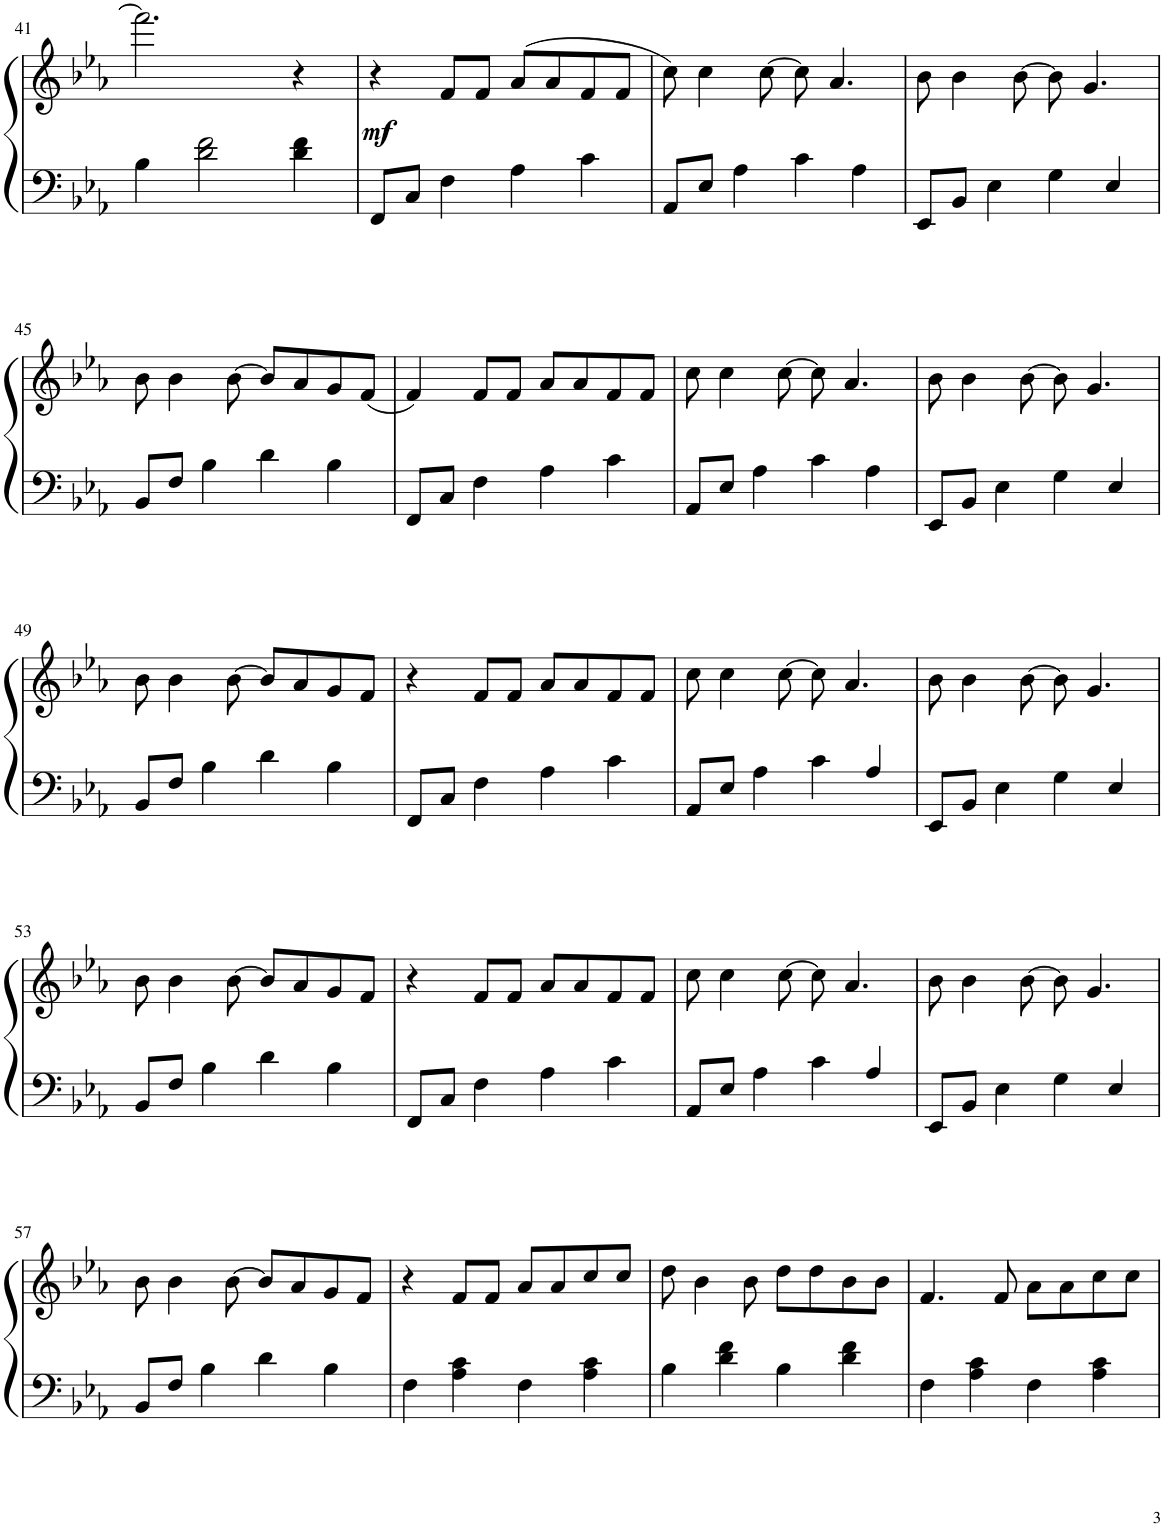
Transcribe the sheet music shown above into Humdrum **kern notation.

**kern	**kern	**dynam
*part1	*part1	*part1
*staff2	*staff1	*staff1/2
*I"Piano	*	*
*I'Pno	*	*
!!LO:PB:g=z
*clefF4	*clefG2	*
*k[b-e-a-]	*k[b-e-a-]	*
*M4/4	*M4/4	*
=41	=41	=41
4B-\	2.fff\]	.
2d\ 2f\	.	.
4d\ 4f\	4r	.
=42	=42	=42
!	!	!LO:DY:b
8FF/L	4r	mf
8C/J	.	.
4F\	8f/L	.
.	8f/J	.
4A-\	(>8a-/L	.
.	8a-/	.
4c\	8f/	.
.	8f/J	.
=43	=43	=43
8AA-/L	8cc\)	.
8E-/J	4cc\	.
4A-\	.	.
.	[>8cc\	.
4c\	8cc\]	.
.	4.a-/	.
4A-\	.	.
=44	=44	=44
8EE-/L	8b-\	.
8BB-/J	4b-\	.
4E-\	.	.
.	[>8b-\	.
4G\	8b-\]	.
.	4.g/	.
4E-/	.	.
!!LO:LB:g=z
=45	=45	=45
8BB-/L	8b-\	.
8F/J	4b-\	.
4B-\	.	.
.	[>8b-\	.
4d\	8b-/L]	.
.	8a-/	.
4B-\	8g/	.
.	(<8f/J	.
=46	=46	=46
8FF/L	4f/)	.
8C/J	.	.
4F\	8f/L	.
.	8f/J	.
4A-\	8a-/L	.
.	8a-/	.
4c\	8f/	.
.	8f/J	.
=47	=47	=47
8AA-/L	8cc\	.
8E-/J	4cc\	.
4A-\	.	.
.	[>8cc\	.
4c\	8cc\]	.
.	4.a-/	.
4A-\	.	.
=48	=48	=48
8EE-/L	8b-\	.
8BB-/J	4b-\	.
4E-\	.	.
.	[>8b-\	.
4G\	8b-\]	.
.	4.g/	.
4E-/	.	.
!!LO:LB:g=z
=49	=49	=49
8BB-/L	8b-\	.
8F/J	4b-\	.
4B-\	.	.
.	[>8b-\	.
4d\	8b-/L]	.
.	8a-/	.
4B-\	8g/	.
.	8f/J	.
=50	=50	=50
8FF/L	4r	.
8C/J	.	.
4F\	8f/L	.
.	8f/J	.
4A-\	8a-/L	.
.	8a-/	.
4c\	8f/	.
.	8f/J	.
=51	=51	=51
8AA-/L	8cc\	.
8E-/J	4cc\	.
4A-\	.	.
.	[>8cc\	.
4c\	8cc\]	.
.	4.a-/	.
4A-/	.	.
=52	=52	=52
8EE-/L	8b-\	.
8BB-/J	4b-\	.
4E-\	.	.
.	[>8b-\	.
4G\	8b-\]	.
.	4.g/	.
4E-/	.	.
!!LO:LB:g=z
=53	=53	=53
8BB-/L	8b-\	.
8F/J	4b-\	.
4B-\	.	.
.	[>8b-\	.
4d\	8b-/L]	.
.	8a-/	.
4B-\	8g/	.
.	8f/J	.
=54	=54	=54
8FF/L	4r	.
8C/J	.	.
4F\	8f/L	.
.	8f/J	.
4A-\	8a-/L	.
.	8a-/	.
4c\	8f/	.
.	8f/J	.
=55	=55	=55
8AA-/L	8cc\	.
8E-/J	4cc\	.
4A-\	.	.
.	[>8cc\	.
4c\	8cc\]	.
.	4.a-/	.
4A-/	.	.
=56	=56	=56
8EE-/L	8b-\	.
8BB-/J	4b-\	.
4E-\	.	.
.	[>8b-\	.
4G\	8b-\]	.
.	4.g/	.
4E-/	.	.
!!LO:LB:g=z
=57	=57	=57
8BB-/L	8b-\	.
8F/J	4b-\	.
4B-\	.	.
.	[>8b-\	.
4d\	8b-/L]	.
.	8a-/	.
4B-\	8g/	.
.	8f/J	.
=58	=58	=58
4F\	4r	.
4A-\ 4c\	8f/L	.
.	8f/J	.
4F\	8a-/L	.
.	8a-/	.
4A-\ 4c\	8cc/	.
.	8cc/J	.
=59	=59	=59
4B-\	8dd\	.
.	4b-\	.
4d\ 4f\	.	.
.	8b-\	.
4B-\	8dd\L	.
.	8dd\	.
4d\ 4f\	8b-\	.
.	8b-\J	.
=60	=60	=60
4F\	4.f/	.
4A-\ 4c\	.	.
.	8f/	.
4F\	8a-\L	.
.	8a-\	.
4A-\ 4c\	8cc\	.
.	8cc\J	.
=	=	=
*-	*-	*-
